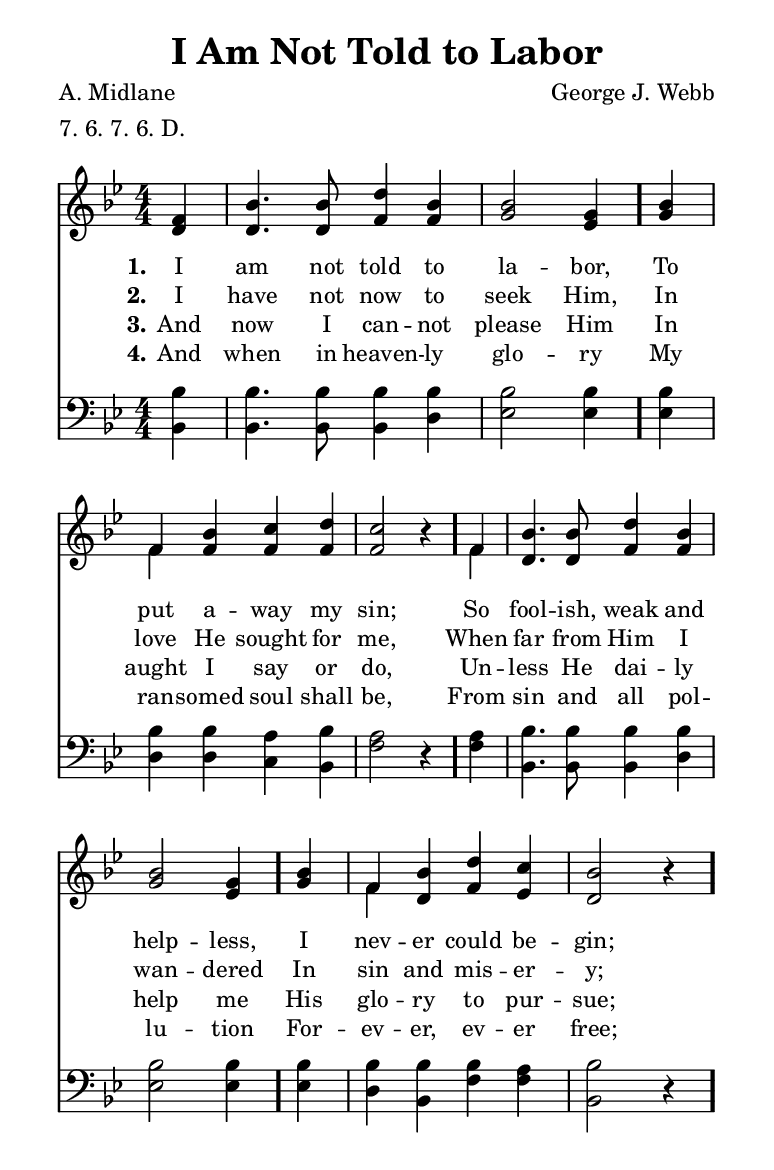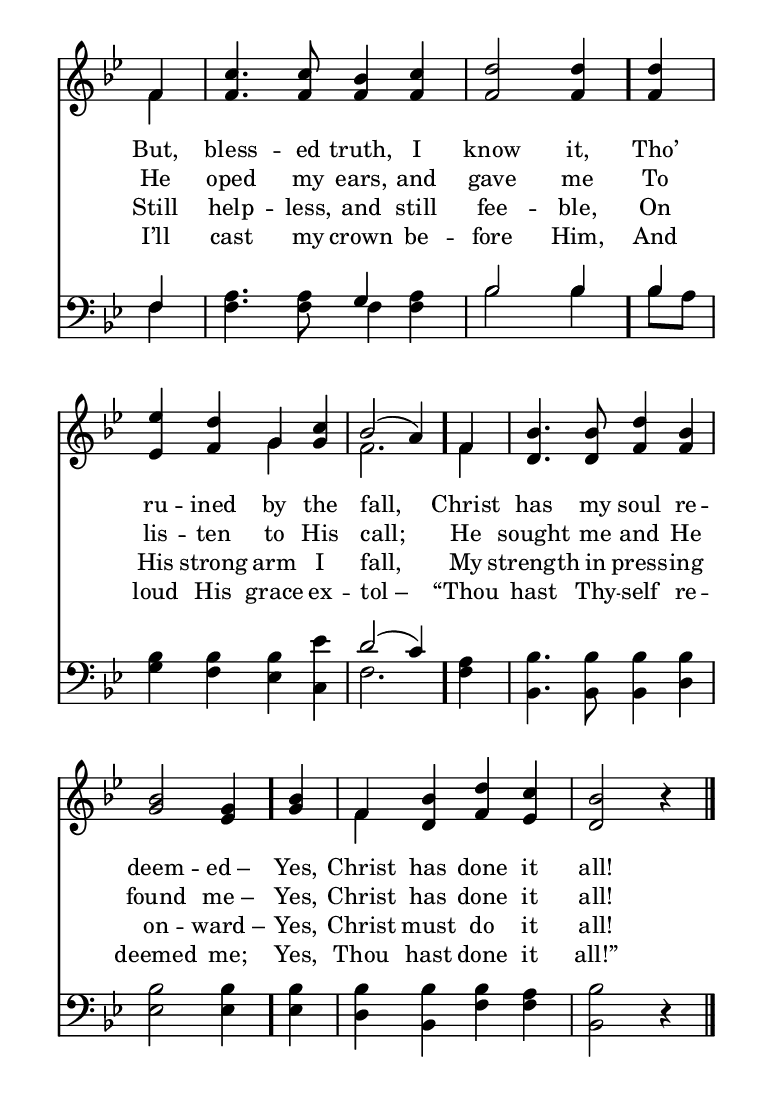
\include "common/global.ily"
\paper {
  \include "common/paper.ily"
}

\header{
  %gospel
  hymnnumber = "220"
  title = "I Am Not Told to Labor"
  tunename = "Webb"
  meter = "7. 6. 7. 6. D."
  poet = "A. Midlane"
  composer = "George J. Webb"
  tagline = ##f
}

global = {
  \include "common/overrides.ily"
  \override Staff.TimeSignature.style = #'numbered
  \time 4/4
  \override Score.MetronomeMark.transparent = ##t % hide all fermata changes too
  \tempo 4=90
  \key bes \major
  \partial 4
  \autoBeamOff
}

patternA = { c4 | c4. c8 c4 c | c2 c4 }
patternB = { c4 | c c c c | c2 c4 }
patternC = { c4 | c4 c c, c | c2( c4) }
patternD = { c4 | c4 c c, c | c2. }
patternE = { c8[ c] | c4 c c, c | c2. }

notesSoprano = {
\global
\relative c' {

  f4 | bes4. bes8 d4 bes | bes2 g4
  bes4 | f bes c d | c2 r4 \eogbreak
  f,4 | bes4. bes8 d4 bes | bes2 g4
  bes4 | f bes d c | bes2 r4 \eogbreak

  f4 | c'4. c8 bes4 c | d2 d4
  d4 | ees4 d g, c | bes2( a4) \eogbreak
  f4 | bes4. bes8 d4 bes | bes2 g4
  bes4 | f bes d c | bes2 r4

  \bar "|."

}
}

notesAlto = {
\global
\relative e' {

  \changePitch \patternA { d | d d f f | g ees }
  \changePitch \patternB { g | f f f f | f r }
  \changePitch \patternA { f | d d f f | g ees }
  \changePitch \patternB { g | f d f ees | d r }

  \changePitch \patternA { f | f f f f | f f }
  \changePitch \patternD { f | ees f g g | f }
  \changePitch \patternA { f | d d f f | g ees }
  \changePitch \patternB { g | f d f ees | d r }

}
}

notesTenor = {
\global
\relative a {

  \changePitch \patternA { bes | bes bes bes bes | bes bes }
  \changePitch \patternB { bes | bes bes a bes | a r }
  \changePitch \patternA { a | bes bes bes bes | bes bes }
  \changePitch \patternB { bes | bes bes bes a | bes r }

  \changePitch \patternA { f | a a g a | bes bes }
  \changePitch \patternC { bes | bes bes bes ees | d c }
  \changePitch \patternA { a | bes bes bes bes | bes bes }
  \changePitch \patternB { bes | bes bes bes a | bes r }

}
}

notesBass = {
\global
\relative f, {

  \changePitch \patternA { bes | bes bes bes d | ees ees }
  \changePitch \patternB { ees | d d c bes | f' r }
  \changePitch \patternA { f | bes, bes bes d | ees ees }
  \changePitch \patternB { ees | d bes f' f | bes, r }

  \changePitch \patternA { f' | f f f f | bes bes }
  \changePitch \patternE { bes a | g f ees c | f }
  \changePitch \patternA { f | bes, bes bes d | ees ees }
  \changePitch \patternB { ees | d bes f' f | bes, r }

}
}

wordsA = \lyricmode {
\set stanza = "1."

I am not told to la -- bor, \bar "."
To put a -- way my sin; \bar "."
So fool -- ish, weak and help -- less, \bar "."
I nev -- er could be -- gin; \bar "."
But, bless -- ed truth, I know it, \bar "."
Tho’ ru -- ined by the fall, \bar "."
Christ has my soul re -- deem -- ed_– \bar "."
Yes, Christ has done it all! \bar "."

}

wordsB = \lyricmode {
\set stanza = "2."

I have not now to seek Him,
In love He sought for me,
When far from Him I wan -- dered
In sin and mis -- er -- y;
He oped my ears, and gave me
To lis -- ten to His call;
He sought me and He found me_–
Yes, Christ has done it all!

}

wordsC = \lyricmode {
\set stanza = "3."

And now I can -- not please Him
In aught I say or do,
Un -- less He dai -- ly help me
His glo -- ry to pur -- sue;
Still help -- less, and still fee -- ble,
On His strong arm I fall,
My strength in press -- ing on -- ward_–
Yes, Christ must do it all!

}

wordsD = \lyricmode {
\set stanza = "4."

And when in heaven -- ly glo -- ry
My ran -- somed soul shall be,
From sin and all pol -- lu -- tion
For -- ev -- er, ev -- er free;
I’ll cast my crown be -- fore Him,
And loud His grace ex -- tol_–
“Thou hast Thy -- self re -- deemed me;
Yes, Thou hast done it all!”

}

\score {
  \context ChoirStaff <<
    \context Staff = upper <<
      \set Staff.autoBeaming = ##f
      \set ChoirStaff.systemStartDelimiter = #'SystemStartBar
      \set ChoirStaff.printPartCombineTexts = ##f
      \partcombine #'(2 . 11) \notesSoprano \notesAlto
      \context NullVoice = sopranos { \voiceOne << \notesSoprano >> }
      \context Lyrics = one   \lyricsto sopranos \wordsA
      \context Lyrics = two   \lyricsto sopranos \wordsB
      \context Lyrics = three \lyricsto sopranos \wordsC
      \context Lyrics = four  \lyricsto sopranos \wordsD
    >>
    \context Staff = men <<
      \set Staff.autoBeaming = ##f
      \clef bass
      \set ChoirStaff.printPartCombineTexts = ##f
      \partcombine #'(2 . 11) \notesTenor \notesBass
    >>
  >>
  \layout {
    \include "common/layout.ily"
  }
  \midi{
    \include "common/midi.ily"
  }
}

\version "2.19.49"  % necessary for upgrading to future LilyPond versions.

% vi:set et ts=2 sw=2 ai nocindent syntax=lilypond:
